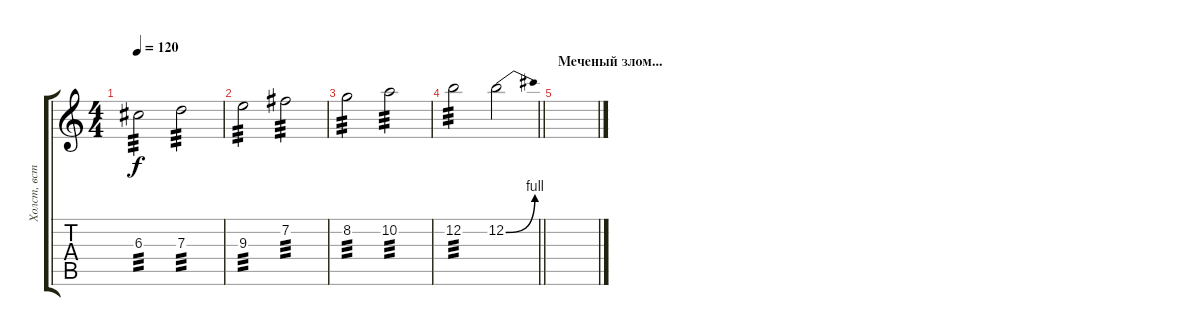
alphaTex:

\track ("Холст, вступление" "Холст, вст") {instrument distortionguitar}
\staff {score tabs}
\tuning (E4 B3 G3 D3 A2 E2) {hide}
\ts (4 4)
\tempo 120
\clef g2
\ks c
6.3.2{tp 3 dy f} 7.3.2{tp 3} |
9.3.2{tp 3} 7.2.2{tp 3} |
8.2.2{tp 3} 10.2.2{tp 3} |
\barLineRight lightlight
12.2.2{tp 3} 12.2{be (bend 0 0 60 4)}.2 |
\section ("" "Меченый злом...")
